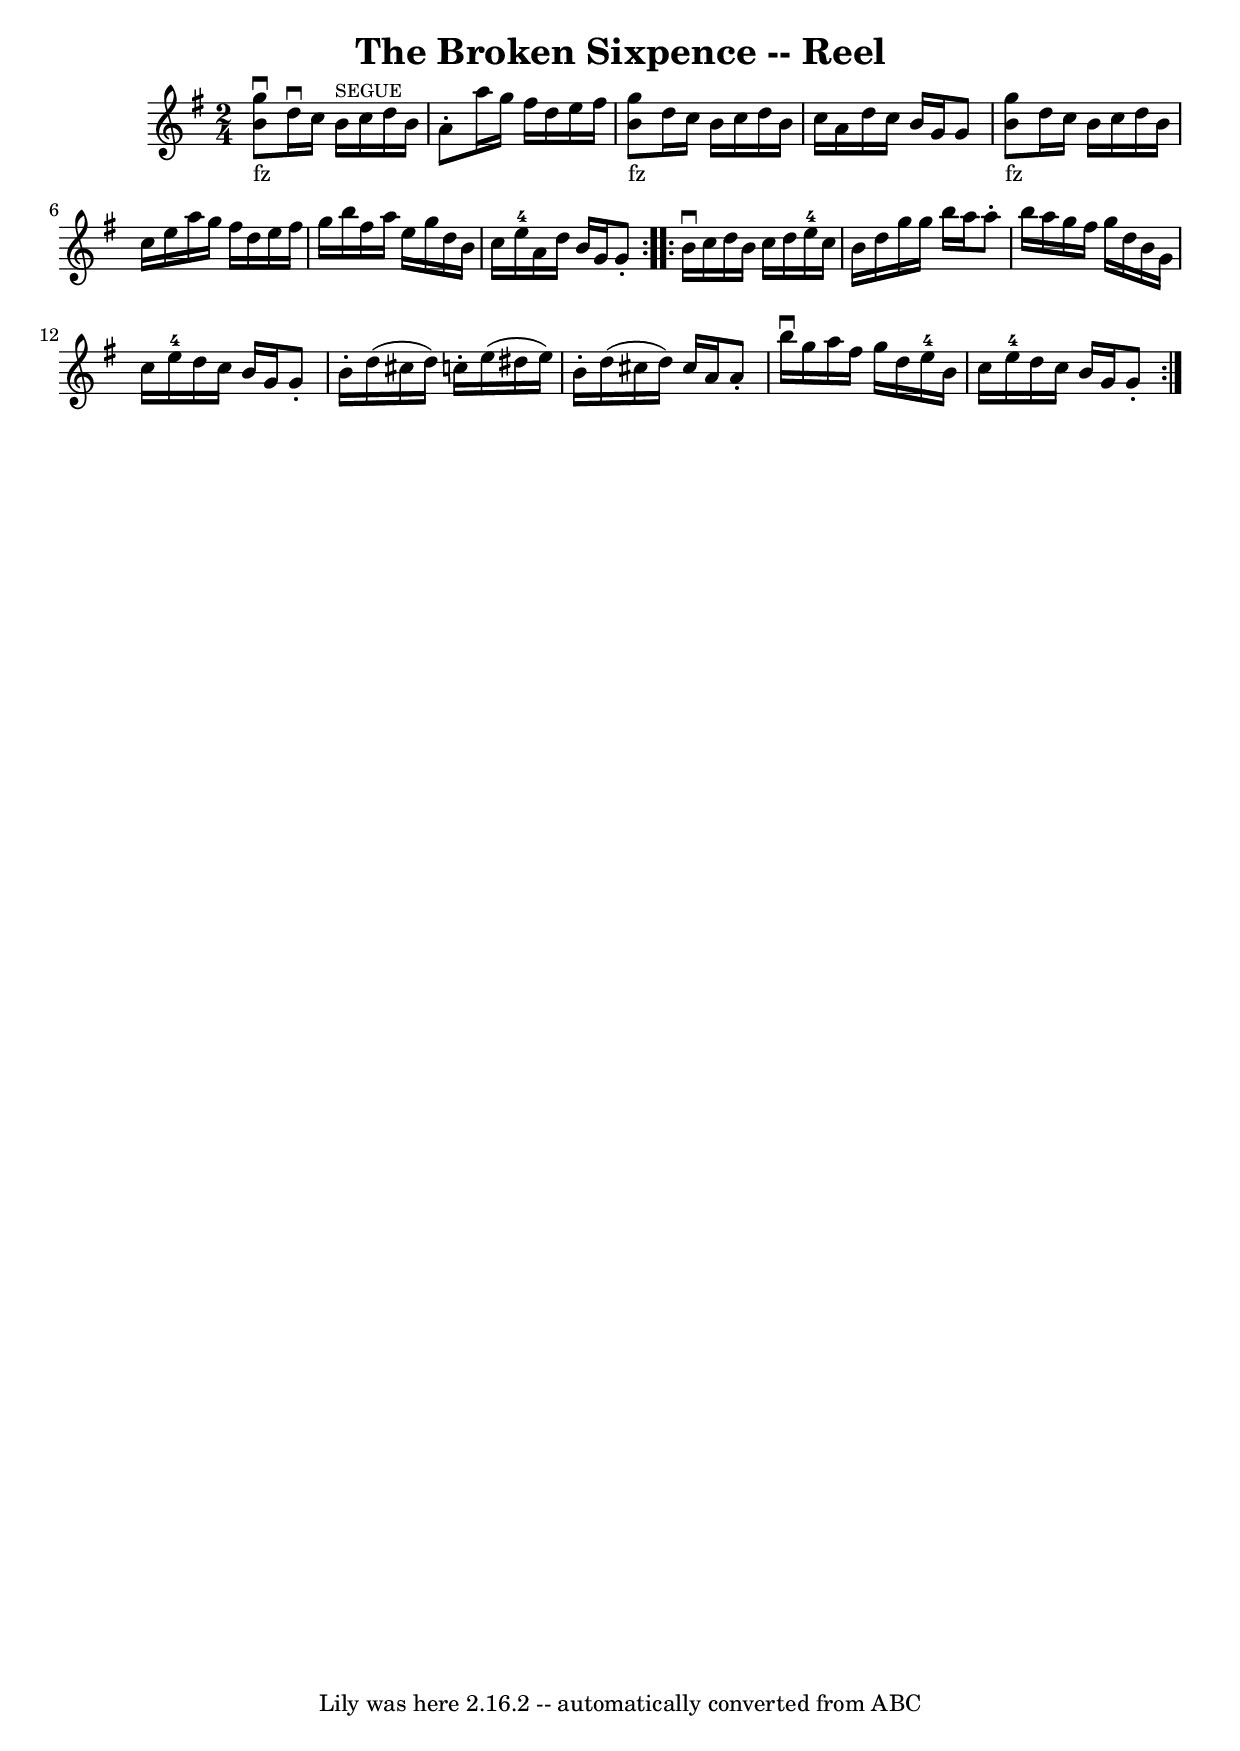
\version "2.7.40"
\include "Mammoth.ily"
\header {
	book = "Ryan's Mammoth Collection"
	crossRefNumber = "1"
	footnotes = "\\\\394"
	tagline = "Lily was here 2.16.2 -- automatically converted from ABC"
	title = "The Broken Sixpence -- Reel"
}
voicedefault =  {
\set Score.defaultBarType = "empty"

\repeat volta 2 {
\time 2/4 \key g \major     << b'8_"fz"^\downbow g''8   >> d''16^\downbow 
 c''16 b'16^\segue c''16 d''16 b'16    |
 a'8 -.   
a''16 g''16 fis''16 d''16 e''16 fis''16    |
       <<   
b'8_"fz" g''8   >> d''16 c''16 b'16 c''16 d''16 b'16    
|
 c''16 a'16 d''16 c''16 b'16 g'16 g'8    |
   
  << b'8_"fz" g''8   >> d''16 c''16 b'16 c''16 d''16 b'16   
 |
 c''16 e''16 a''16 g''16 fis''16 d''16 e''16    
fis''16    |
 g''16 b''16 fis''16 a''16 e''16 g''16    
d''16 b'16    |
 c''16 e''16-4 a'16 d''16 b'16 g'16 
 g'8 -.   }     \repeat volta 2 { b'16^\downbow c''16 d''16 b'16   
 c''16 d''16 e''16-4 c''16    |
 b'16 d''16 g''16    
g''16 b''16 a''16 a''8 -.   |
 b''16 a''16 g''16    
fis''16 g''16 d''16 b'16 g'16    |
 c''16 e''16-4   
d''16 c''16 b'16 g'16 g'8 -.   |
 b'16 -. d''16 (
cis''16 d''16) c''!16 -. e''16 (dis''16 e''16)   |
   
b'16 -. d''16 (cis''16 d''16) cis''16 a'16 a'8 -.   |
 
 b''16^\downbow g''16 a''16 fis''16 g''16 d''16 e''16-4   
b'16    |
 c''16 e''16-4 d''16 c''16 b'16 g'16    
g'8 -.   }   
}

\score{
    <<

	\context Staff="default"
	{
	    \voicedefault 
	}

    >>
	\layout {
	}
	\midi {}
}
